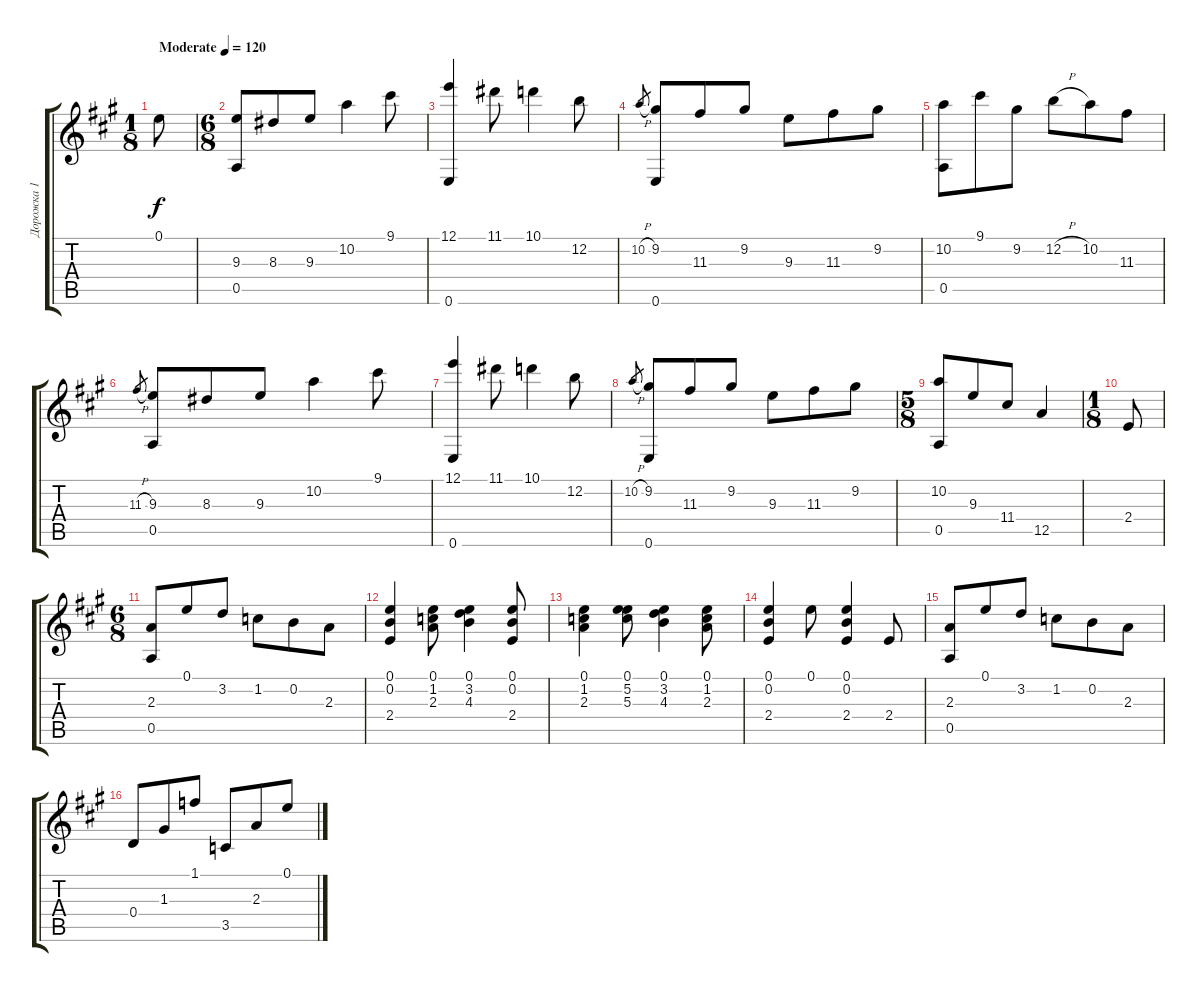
\track ("Дорожка 1" "Дорожка 1") {instrument acousticguitarnylon}
\staff {score tabs}
\tuning (E4 B3 G3 D3 A2 E2) {hide}
\ts (1 8)
\tempo (120 "Moderate")
\clef g2
\ks a
0.1.8{dy f instrument acousticguitarnylon} |
\ts (6 8)
(9.3 0.5).8 8.3.8 9.3.8 10.2.4 9.1.8 |
(12.1 0.6).4 11.1.8 10.1.4 12.2.8 |
10.2{h}.8{gr} (9.2 0.6).8 11.3.8 9.2.8 9.3.8 11.3.8 9.2.8 |
(10.2 0.5).8 9.1.8 9.2.8 12.2{h}.8 10.2.8 11.3.8 |
11.3{h}.8{gr} (9.3 0.5).8 8.3.8 9.3.8 10.2.4 9.1.8 |
(12.1 0.6).4 11.1.8 10.1.4 12.2.8 |
10.2{h}.8{gr} (9.2 0.6).8 11.3.8 9.2.8 9.3.8 11.3.8 9.2.8 |
\ts (5 8)
(10.2 0.5).8 9.3.8 11.4.8 12.5.4 |
\ts (1 8)
2.4.8 |
\ts (6 8)
(2.3 0.5).8 0.1.8 3.2.8 1.2.8 0.2.8 2.3.8 |
(0.1 0.2 2.4).4 (0.1 1.2 2.3).8 (0.1 3.2 4.3).4 (0.1 0.2 2.4).8 |
(0.1 1.2 2.3).4 (0.1 5.2 5.3).8 (0.1 3.2 4.3).4 (0.1 1.2 2.3).8 |
(0.1 0.2 2.4).4 0.1.8 (0.1 0.2 2.4).4 2.4.8 |
(2.3 0.5).8 0.1.8 3.2.8 1.2.8 0.2.8 2.3.8 |
0.4.8 1.3.8 1.1.8 3.5.8 2.3.8 0.1.8
